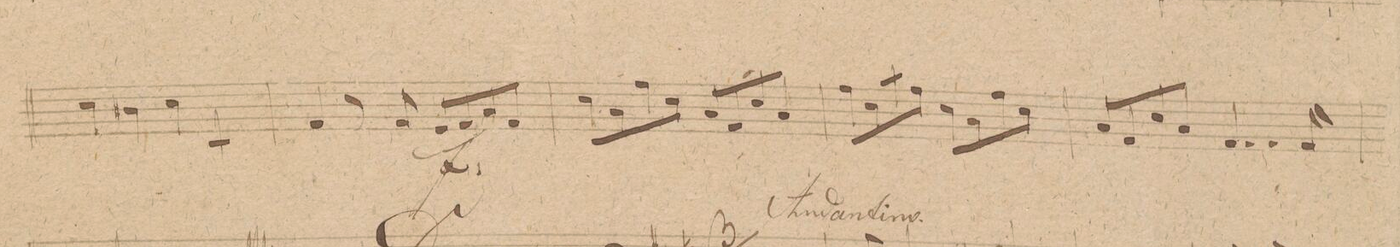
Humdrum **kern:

**kern	**dynam
*I"Basso.	*
*clefF4	*
*k[f#c#g#]	*
*met(c|)	*
*M2/2	*
4E\	.
4D#X\	.
4E\	.
4EE/	.
=59	=59
4AA/	.
8r	.
(8AA/	.
8GG#/L	f
8AA/	.
8C#/)	.
8AA/J	.
=60	=60
8E\L	.
8C#\	.
8A\	.
8E\J	.
8C#/L	.
8AA/	.
8E/	.
8C#/J	.
=61	=61
8A\L	.
8E\	.
8c#\	.
8A\J	.
8E\L	.
8C#\	.
8A\	.
8E\J	.
=62	=62
8C#/L	.
8AA/	.
8E/	.
8C#/J	.
4..AA/	.
16AA/	.
=63	=63
*-	*-
